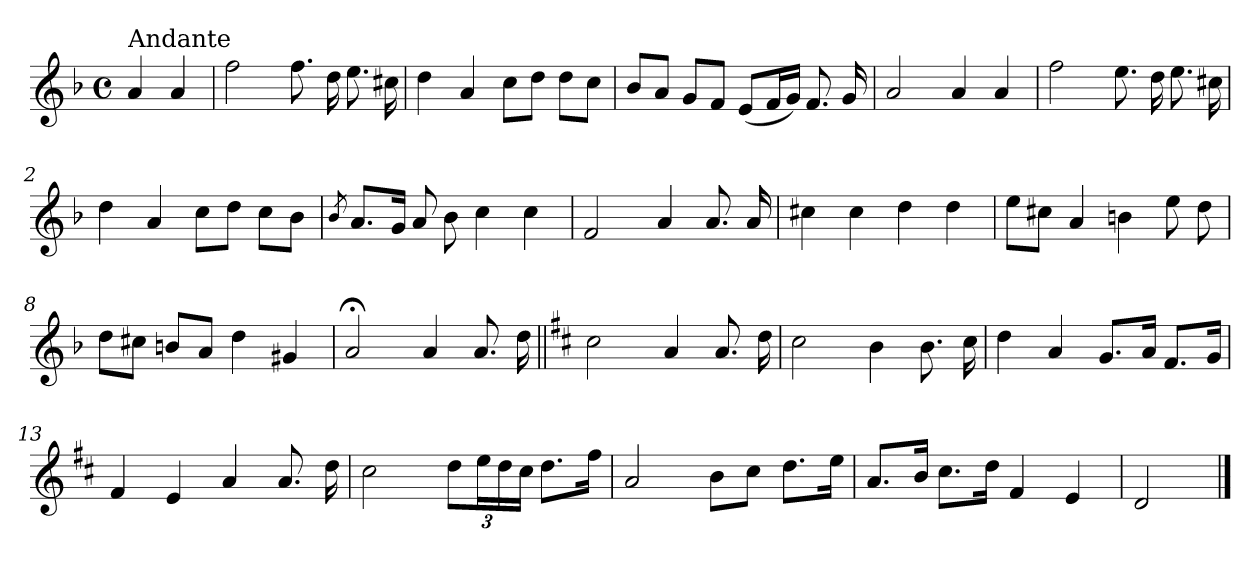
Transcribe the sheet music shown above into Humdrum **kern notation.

**kern
*part1
*staff1
*clefG2
*k[b-]
*d:
*M4/4
*met(c)
=
!LO:TX:a:t=Andante
4a/
4a/
=1
2ff\
8.ff\
16dd\
8.ee\
16cc#X\
=2
4dd\
4a/
8cc\L
8dd\J
8dd\L
8cc\J
=3
8b-/L
8a/J
8g/L
8f/J
(<8e/L
16f/L
16g/JJ)
8.f/
16g/
=4
2a/
4a/
4a/
!!LO:LB:g=z
=1X
2ff\
8.ee\
16dd\
8.ee\
16cc#X\
=2X
4dd\
4a/
8cc\L
8dd\J
8cc\L
8b-\J
=3X
8qb-/
8.a/L
16g/Jk
8a/
8b-\
4cc\
4cc\
=5
2f/
4a/
8.a/
16a/
=6
4cc#X\
4cc#\
4dd\
4dd\
!!LO:LB:g=z
=7
8ee\L
8cc#X\J
4a/
4bn\
8ee\
8dd\
=8
8dd\L
8cc#X\J
8bn/L
8a/J
4dd\
4g#X/
=9
2a;</
4a/
8.a/
16dd\
=10||
*k[f#c#]
2cc#\
4a/
8.a/
16dd\
=11
2cc#\
4b\
8.b\
16cc#\
!!LO:LB:g=z
=12
4dd\
4a/
8.g/L
16a/Jk
8.f#/L
16g/Jk
=13
4f#/
4e/
4a/
8.a/
16dd\
=14
2cc#\
12dd\L
24ee\L
24dd\
24cc#\JJ
8.dd\L
16ff#\Jk
=15
2a/
8b\L
8cc#\J
8.dd\L
16ee\Jk
=16
8.a/L
16b/Jk
8.cc#\L
16dd\Jk
4f#/
4e/
!!LO:LB:g=z
=17
2d/
==
*-
